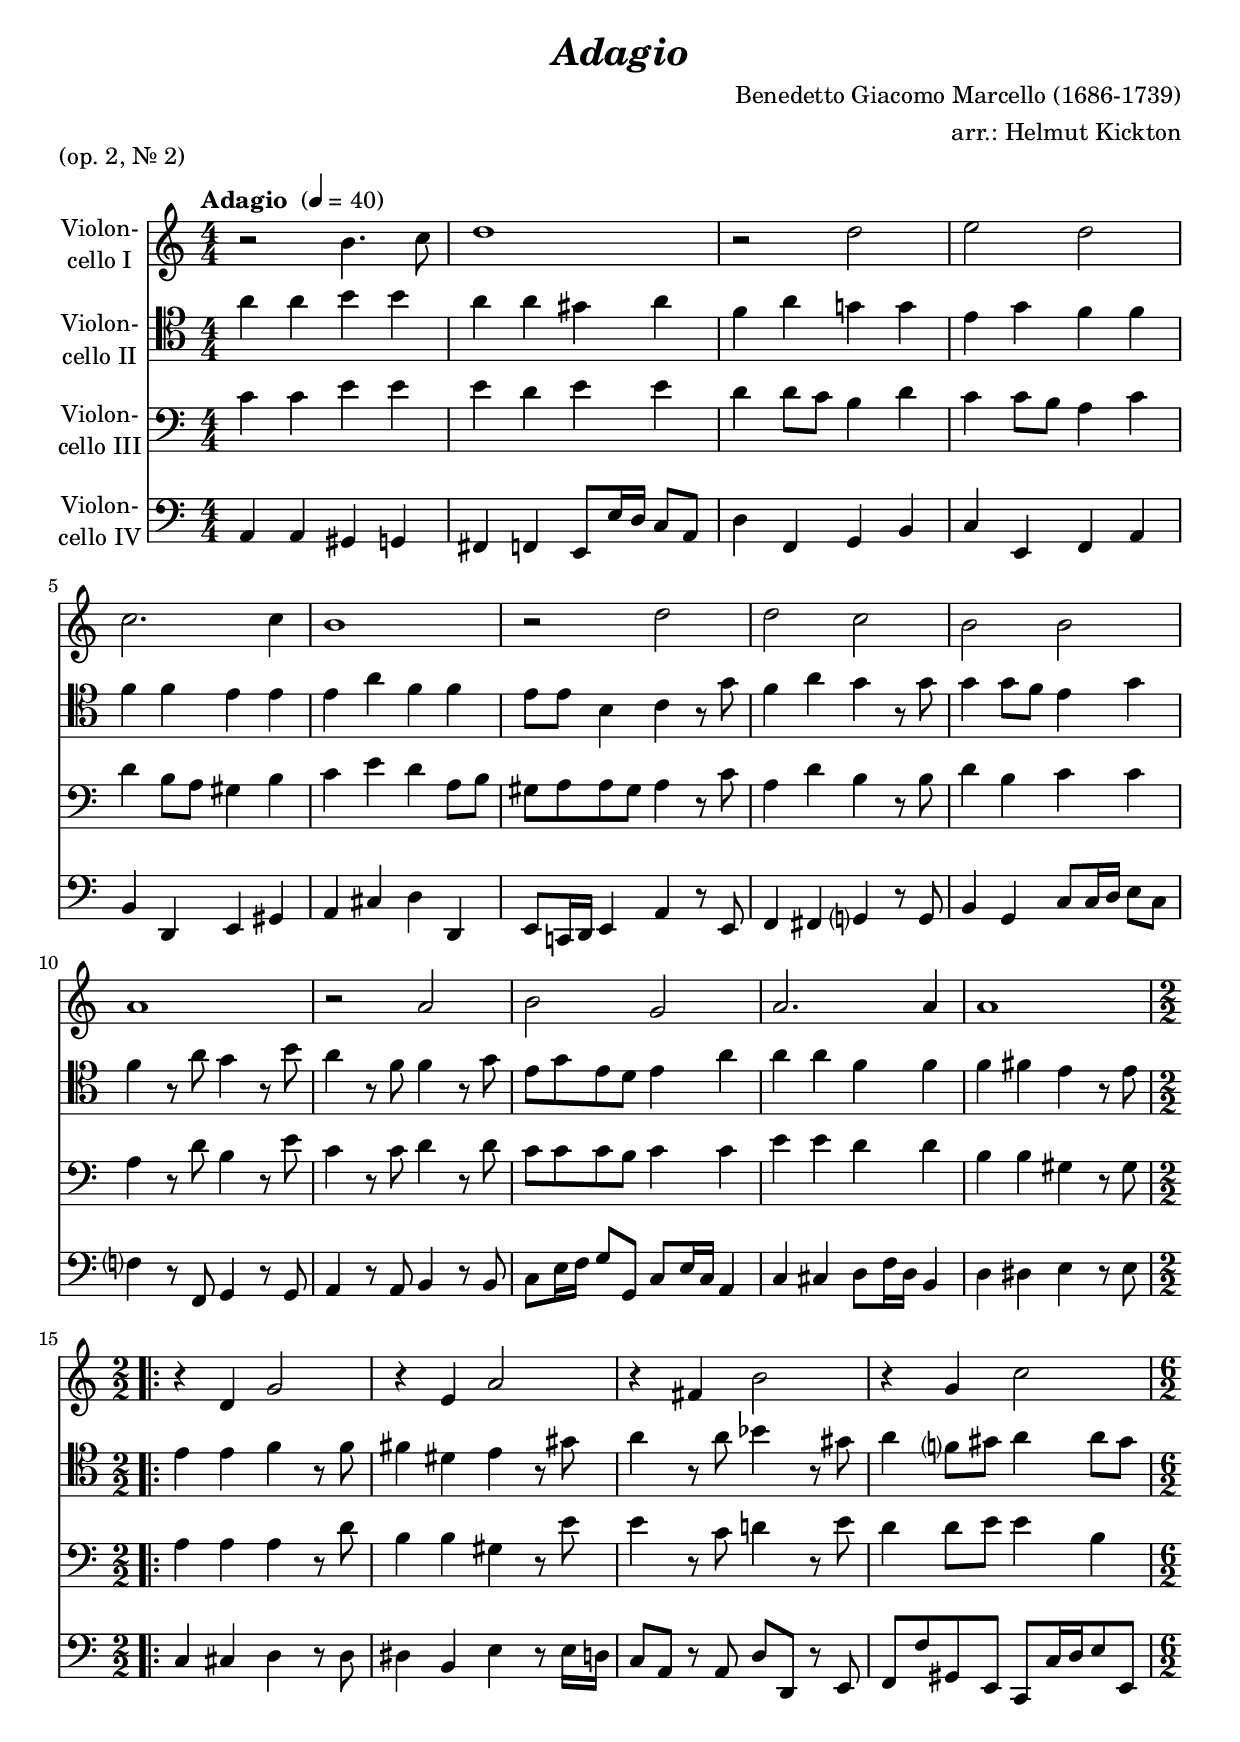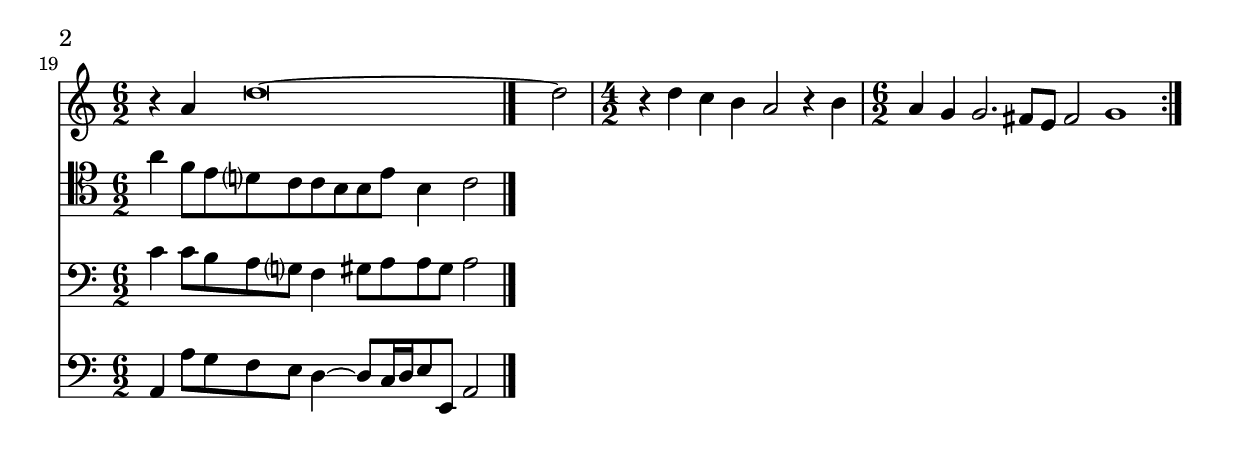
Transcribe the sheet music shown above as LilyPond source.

\version "2.14.2"
\include "deutsch.ly"

#(set-global-staff-size 20.75)

\header {
  title     = \markup \bold \italic "Adagio"
  composer  = "Benedetto Giacomo Marcello (1686-1739)"
  arranger  = "arr.: Helmut Kickton"
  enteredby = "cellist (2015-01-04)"
  piece     = "(op. 2, Nr. 2)"
}

voiceconsts = {
  \key c \major
  \time 4/4
  \clef "bass"
  \tempo "Adagio " 4=40
  \numericTimeSignature
%  \compressFullBarRests
  \set tupletSpannerDuration = #(ly:make-moment 1 4)
}

mist = "string ensemble 1"
miba = "drawbar organ"

\include "v1.ily"
vb = \relative c'' {
  \voiceconsts
  \clef "tenor"

  a4 a h h
  a a gis a
  f a g! g

  e g f f
  f f e e

  e a f f
  e8 e h4 c r8 g'
  f4 a g r8 g

  g4 g8 f e4 g
  f r8 a g4 r8 h

  a4 r8 f f4 r8 g
  e g e d e4 a

  a a f f
  f fis e r8 e
  e4 e f r8 f

  fis4 dis e r8 gis
  a4 r8 a b4 r8 gis

  a4 f?8 gis a4 a8 gis
  a4 f8 e d? c c h
  h e h4 c2 \bar "|."
}

vc = \relative c' {
  \voiceconsts

  c4 c e e
  e d e e
  d d8 c h4 d

  c c8 h a4 c
  d h8 a gis4 h

  c e d a8 h
  gis a a gis a4 r8 c
  a4 d h r8 h

  d4 h c c
  a r8 d h4 r8 e

  c4 r8 c d4 r8 d
  c c c h c4 c

  e e d d
  h h gis r8 gis
  a4 a a r8 d

  h4 h gis r8 e'
  e4 r8 c d!4 r8 e

  d4 d8 e e4 h
  c c8 h a g? f4
  gis8 a a gis a2 \bar "|."
}

vd = \relative c {
  \voiceconsts

  a4 a gis g
  fis f e8 e'16 d c8 a
  d4 f, g h

  c e, f a
  h d, e gis

  a cis d d,
  e8 c!16 d e4 a r8 e
  f4 fis g? r8 g

  h4 g c8 c16 d e8 c
  f?4 r8 f, g4 r8 g

  a4 r8 a h4 r8 h
  c e16 f g8 g, c e16 c a4

  c cis d8 f16 d h4
  d dis e r8 e
  c4 cis d r8 d

  dis4 h e r8 e16 d
  c8 a r a d d, r e

  f f' gis, e c c'16 d e8 e,
  a4 a'8 g f e d4~
  d8 c16 d e8 e, a2 \bar "|."
}


music = <<
      \new Staff {
        \set Staff.midiInstrument = \mist
        \set Staff.instrumentName = \markup \center-column { "Violon-" "cello I" }
        \transpose c c { \va }
      }

      \new Staff {
        \set Staff.midiInstrument = \mist
        \set Staff.instrumentName = \markup \center-column { "Violon-" "cello II" }
        \transpose c c { \vb }
      }

      \new Staff {
        \set Staff.midiInstrument = \mist
        \set Staff.instrumentName = \markup \center-column { "Violon-" "cello III" }
        \transpose c c { \vc }
      }

      \new Staff {
        \set Staff.midiInstrument = \miba
        \set Staff.instrumentName = \markup \center-column { "Violon-" "cello IV" }
        \transpose c c { \vd }
      }
>>

\book {
  \score {
   \music
    \layout {}
  }

  \score {
    \unfoldRepeats \music

    \midi {
      \context {
        \Score
      }
    }
  }
}
